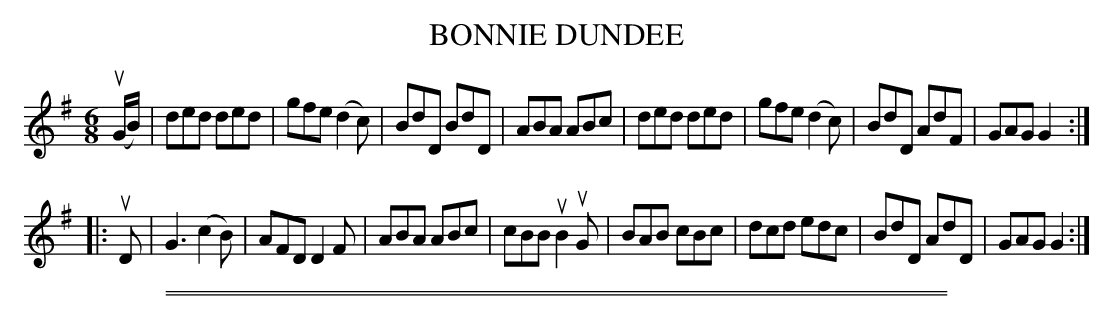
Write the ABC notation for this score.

X:1
T: BONNIE DUNDEE
M: 6/8
L: 1/8
K: G
(uG/B/) |\
ded ded | gfe (d2c) | BdD BdD | ABA ABc |\
ded ded | gfe (d2c) | BdD AdF | GAG G2 :|
|: uD |\
G3 (c2B) | AFD D2F | ABA ABc | cBB uB2uG |\
BAB cBc | dcd edc | BdD AdD | GAG G2 :|
